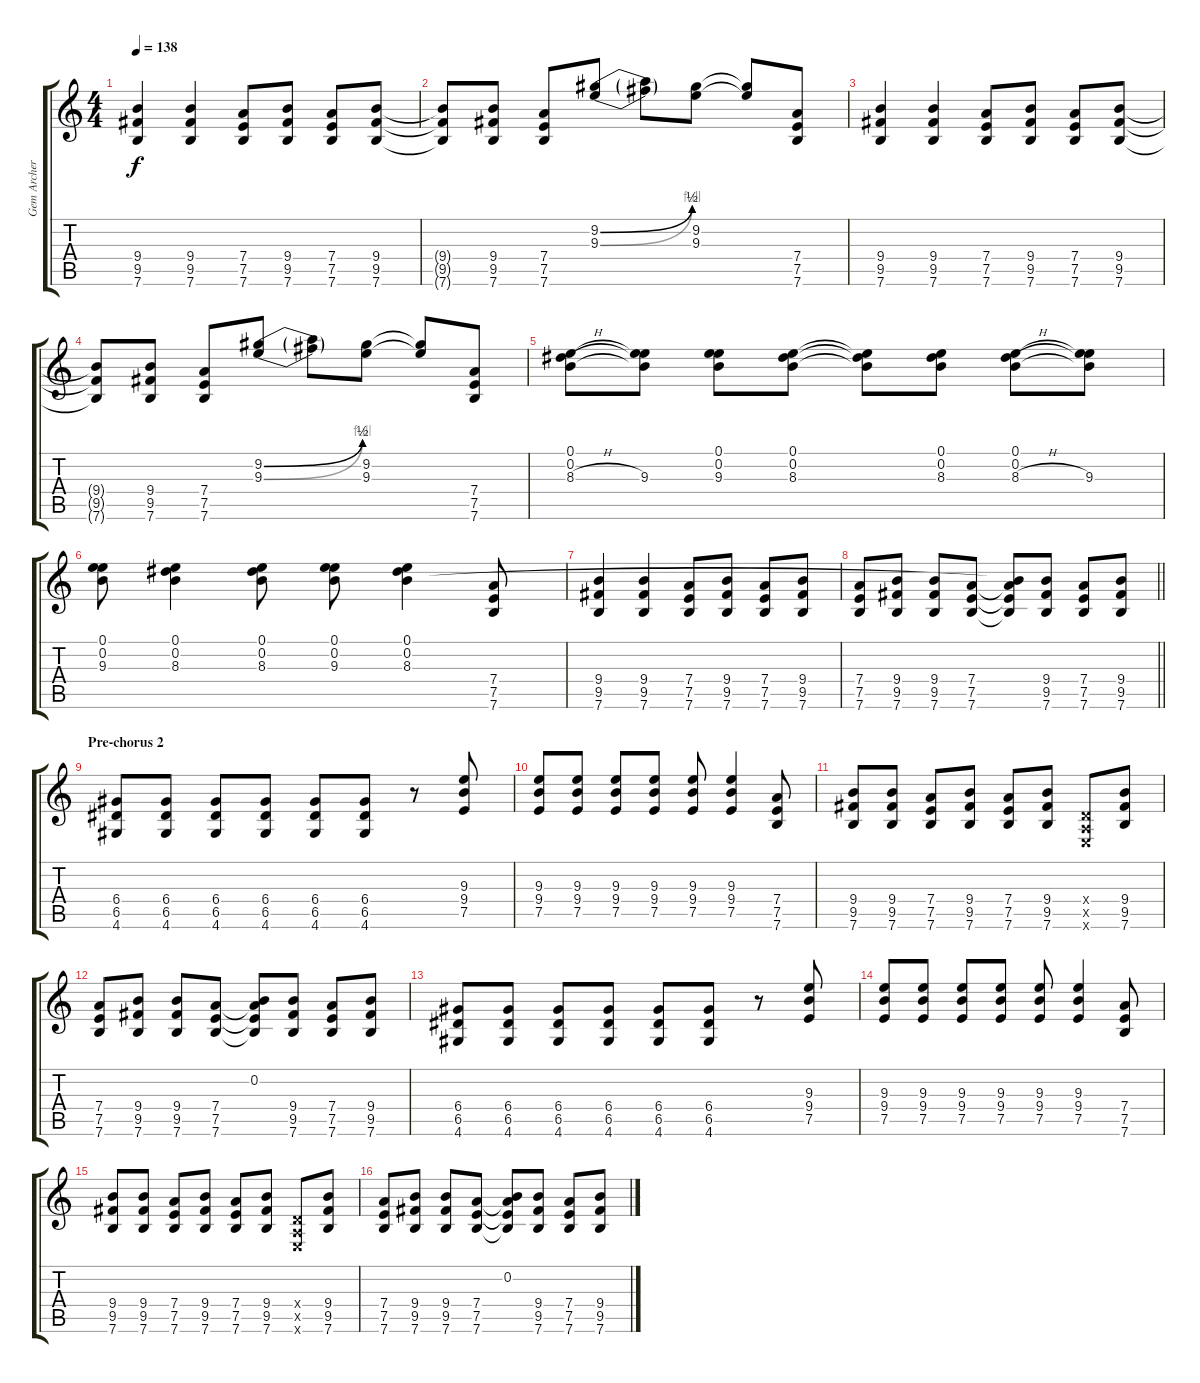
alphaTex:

\track ("Gem Archer" "Gem Archer") {instrument overdrivenguitar}
\staff {score tabs}
\tuning (E4 B3 G3 D3 A2 E2) {hide}
\ts (4 4)
\tempo 138
\clef g2
\ks c
(9.4 9.5 7.6).4{dy f} (9.4 9.5 7.6).4 (7.4 7.5 7.6).8 (9.4 9.5 7.6).8 (7.4 7.5 7.6).8 (9.4 9.5 7.6).8 |
(9.4{t} 9.5{t} 7.6{t}).8 (9.4 9.5 7.6).8 (7.4 7.5 7.6).8 (9.2{be (bend 0 0 60 2)} 9.3{be (bend 0 0 60 4)}).8 (9.2{t} 9.3{t}).8 (9.2 9.3).8 (9.2{t} 9.3{t}).8 (7.4 7.5 7.6).8 |
(9.4 9.5 7.6).4 (9.4 9.5 7.6).4 (7.4 7.5 7.6).8 (9.4 9.5 7.6).8 (7.4 7.5 7.6).8 (9.4 9.5 7.6).8 |
(9.4{t} 9.5{t} 7.6{t}).8 (9.4 9.5 7.6).8 (7.4 7.5 7.6).8 (9.2{be (bend 0 0 60 2)} 9.3{be (bend 0 0 60 4)}).8 (9.2{t} 9.3{t}).8 (9.2 9.3).8 (9.2{t} 9.3{t}).8 (7.4 7.5 7.6).8 |
(0.1 0.2 8.3{h}).8 (0.1{t} 0.2{t} 9.3).8 (0.1 0.2 9.3).8 (0.1 0.2 8.3).8 (0.1{t} 0.2{t} 8.3{t}).8 (0.1 0.2 8.3).8 (0.1 0.2 8.3{h}).8 (0.1{t} 0.2{t} 9.3).8 |
(0.1 0.2 9.3).8 (0.1 0.2 8.3).4 (0.1 0.2 8.3).8 (0.1 0.2 9.3).8 (0.1 0.2 8.3).4 (7.4 7.5 7.6).8 |
(9.4 9.5 7.6).4 (9.4 9.5 7.6).4 (7.4 7.5 7.6).8 (9.4 9.5 7.6).8 (7.4 7.5 7.6).8 (9.4 9.5 7.6).8 |
\barLineRight lightlight
(7.4 7.5 7.6).8 (9.4 9.5 7.6).8 (9.4 9.5 7.6).8 (7.4 7.5 7.6).8 (0.2{t} 7.4{t} 7.5{t} 7.6{t}).8 (9.4 9.5 7.6).8 (7.4 7.5 7.6).8 (9.4 9.5 7.6).8 |
\section ("" "Pre-chorus 2")
(6.4 6.5 4.6).8 (6.4 6.5 4.6).8 (6.4 6.5 4.6).8 (6.4 6.5 4.6).8 (6.4 6.5 4.6).8 (6.4 6.5 4.6).8 r.8 (9.3 9.4 7.5).8 |
(9.3 9.4 7.5).8 (9.3 9.4 7.5).8 (9.3 9.4 7.5).8 (9.3 9.4 7.5).8 (9.3 9.4 7.5).8 (9.3 9.4 7.5).4 (7.4 7.5 7.6).8 |
(9.4 9.5 7.6).8 (9.4 9.5 7.6).8 (7.4 7.5 7.6).8 (9.4 9.5 7.6).8 (7.4 7.5 7.6).8 (9.4 9.5 7.6).8 (0.4{x} 0.5{x} 0.6{x}).8 (9.4 9.5 7.6).8 |
(7.4 7.5 7.6).8 (9.4 9.5 7.6).8 (9.4 9.5 7.6).8 (7.4 7.5 7.6).8 (0.2 7.4{t} 7.5{t} 7.6{t}).8 (9.4 9.5 7.6).8 (7.4 7.5 7.6).8 (9.4 9.5 7.6).8 |
(6.4 6.5 4.6).8 (6.4 6.5 4.6).8 (6.4 6.5 4.6).8 (6.4 6.5 4.6).8 (6.4 6.5 4.6).8 (6.4 6.5 4.6).8 r.8 (9.3 9.4 7.5).8 |
(9.3 9.4 7.5).8 (9.3 9.4 7.5).8 (9.3 9.4 7.5).8 (9.3 9.4 7.5).8 (9.3 9.4 7.5).8 (9.3 9.4 7.5).4 (7.4 7.5 7.6).8 |
(9.4 9.5 7.6).8 (9.4 9.5 7.6).8 (7.4 7.5 7.6).8 (9.4 9.5 7.6).8 (7.4 7.5 7.6).8 (9.4 9.5 7.6).8 (0.4{x} 0.5{x} 0.6{x}).8 (9.4 9.5 7.6).8 |
(7.4 7.5 7.6).8 (9.4 9.5 7.6).8 (9.4 9.5 7.6).8 (7.4 7.5 7.6).8 (0.2 7.4{t} 7.5{t} 7.6{t}).8 (9.4 9.5 7.6).8 (7.4 7.5 7.6).8 (9.4 9.5 7.6).8
